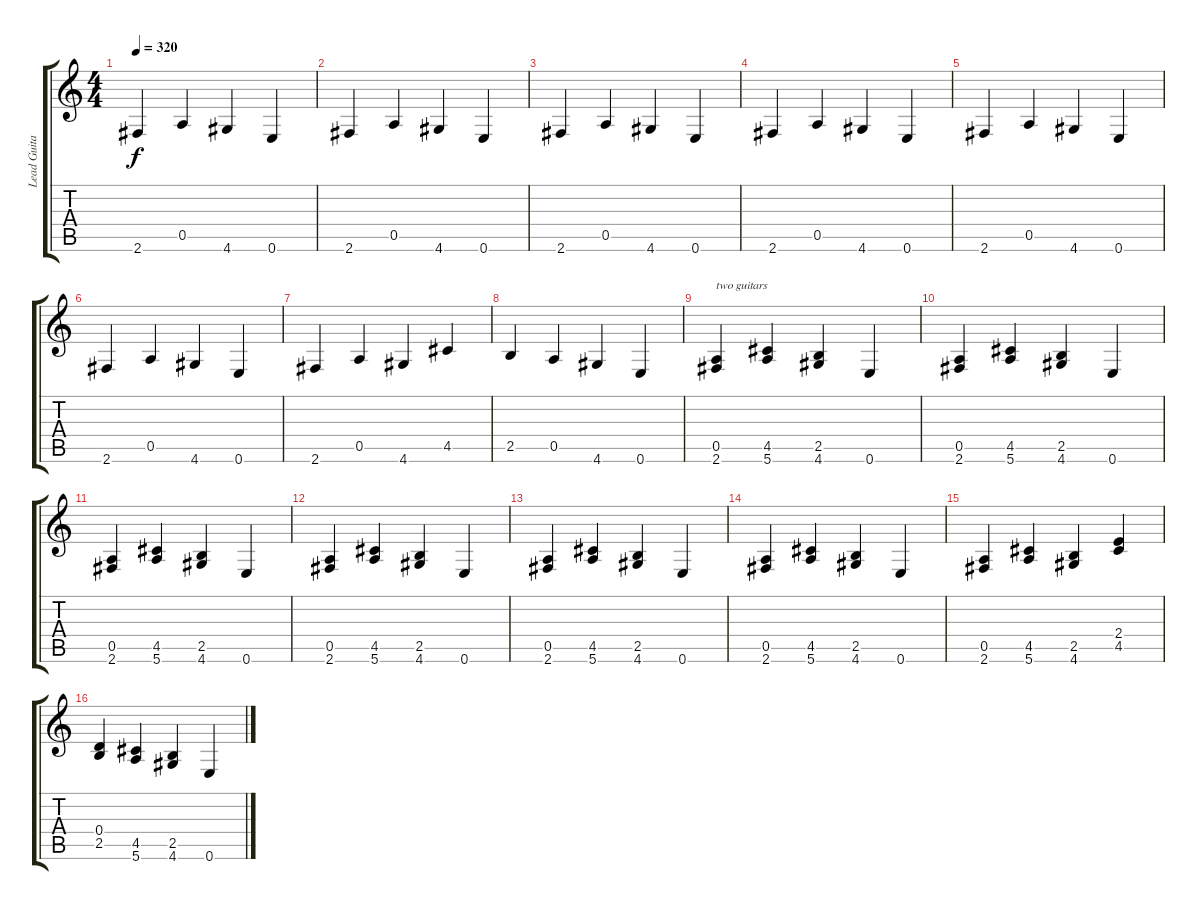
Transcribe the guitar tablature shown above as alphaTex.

\track ("Lead Guitar" "Lead Guita") {instrument distortionguitar}
\staff {score tabs}
\tuning (E4 B3 G3 D3 A2 E2) {hide}
\ts (4 4)
\tempo 320
\clef g2
\ks c
2.6.4{dy f instrument distortionguitar} 0.5.4 4.6.4 0.6.4 |
2.6.4 0.5.4 4.6.4 0.6.4 |
2.6.4 0.5.4 4.6.4 0.6.4 |
2.6.4 0.5.4 4.6.4 0.6.4 |
2.6.4 0.5.4 4.6.4 0.6.4 |
2.6.4 0.5.4 4.6.4 0.6.4 |
2.6.4 0.5.4 4.6.4 4.5.4 |
2.5.4 0.5.4 4.6.4 0.6.4 |
(0.5 2.6).4{txt "two guitars"} (4.5 5.6).4 (2.5 4.6).4 0.6.4 |
(0.5 2.6).4 (4.5 5.6).4 (2.5 4.6).4 0.6.4 |
(0.5 2.6).4 (4.5 5.6).4 (2.5 4.6).4 0.6.4 |
(0.5 2.6).4 (4.5 5.6).4 (2.5 4.6).4 0.6.4 |
(0.5 2.6).4 (4.5 5.6).4 (2.5 4.6).4 0.6.4 |
(0.5 2.6).4 (4.5 5.6).4 (2.5 4.6).4 0.6.4 |
(0.5 2.6).4 (4.5 5.6).4 (2.5 4.6).4 (2.4 4.5).4 |
(0.4 2.5).4 (4.5 5.6).4 (2.5 4.6).4 0.6.4
